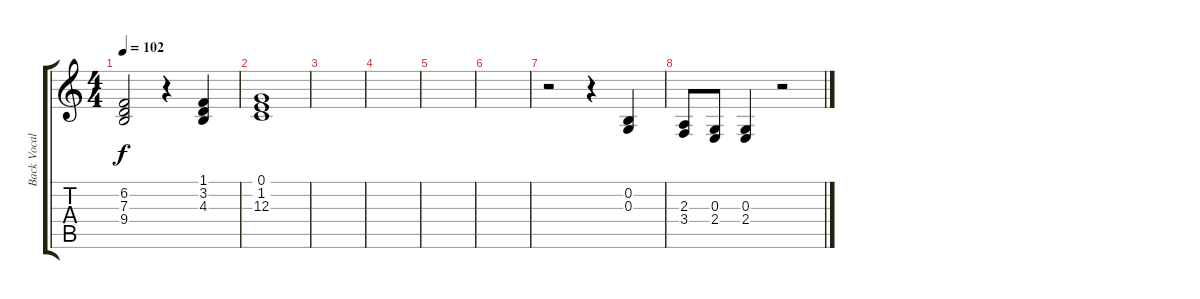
\track ("Back Vocal ( All Members of Band )" "Back Vocal") {instrument lead6voice}
\staff {score tabs}
\tuning (E4 B3 G3 D3 A2 E2) {hide}
\ts (4 4)
\tempo 102
\clef g2
\ks c
(6.2 7.3 9.4).2{dy f} r.4 (1.1 3.2 4.3).4 |
(0.1 1.2 12.3).1 |
|
|
|
|
r.2 r.4 (0.2 0.3).4 |
(2.3 3.4).8 (0.3 2.4).8 (0.3 2.4).4 r.2
